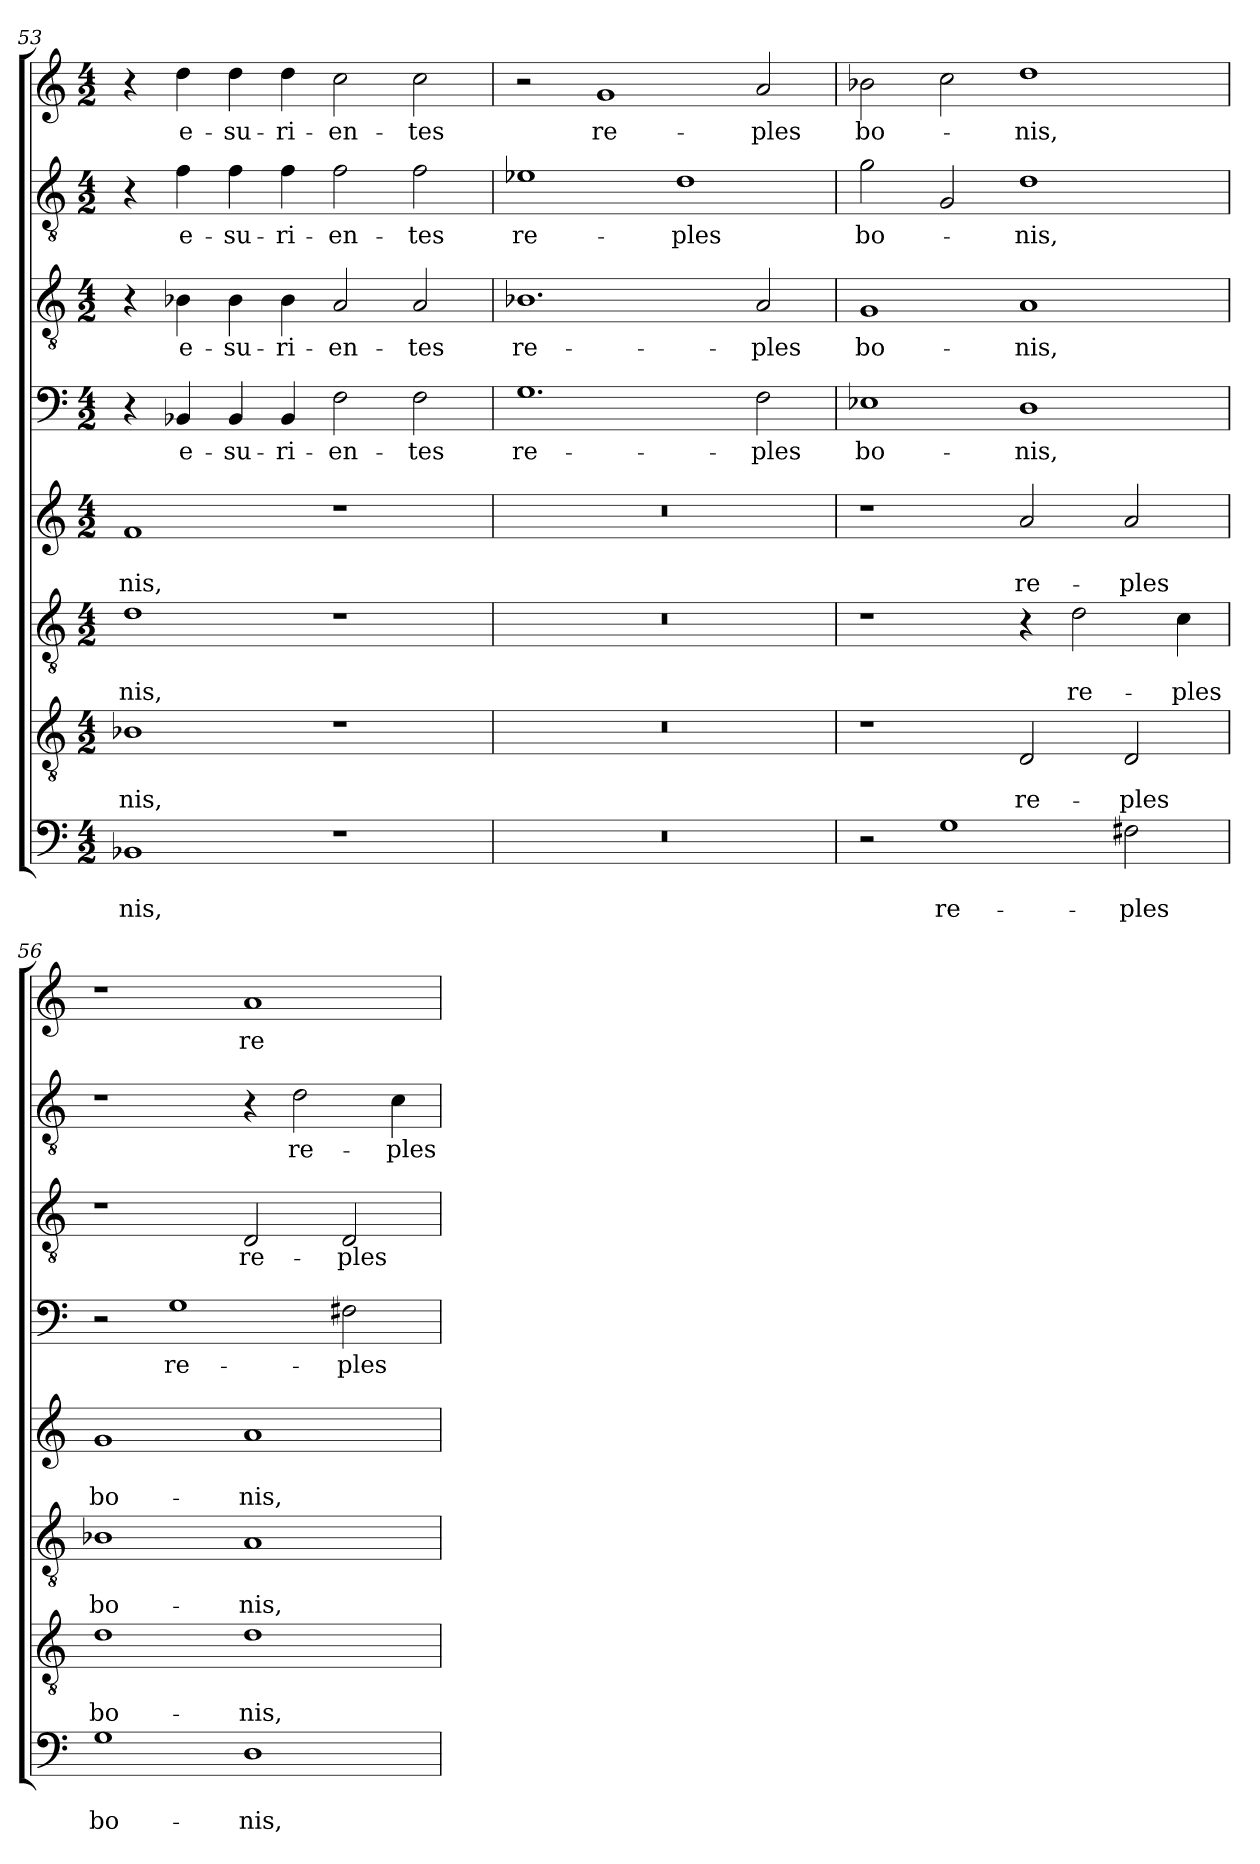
**kern	**text	**text	**kern	**text	**text	**kern	**text	**text	**kern	**text	**text	**kern	**text	**kern	**text	**kern	**text	**kern	**text
*part8	*part8	*part8	*part7	*part7	*part7	*part6	*part6	*part6	*part5	*part5	*part5	*part4	*part4	*part3	*part3	*part2	*part2	*part1	*part1
*staff8	*staff8	*staff8	*staff7	*staff7	*staff7	*staff6	*staff6	*staff6	*staff5	*staff5	*staff5	*staff4	*staff4	*staff3	*staff3	*staff2	*staff2	*staff1	*staff1
*clefF4	*	*	*clefGv2	*	*	*clefGv2	*	*	*clefG2	*	*	*clefF4	*	*clefGv2	*	*clefGv2	*	*clefG2	*
*k[]	*	*	*k[]	*	*	*k[]	*	*	*k[]	*	*	*k[]	*	*k[]	*	*k[]	*	*k[]	*
*C:	*	*	*C:	*	*	*C:	*	*	*C:	*	*	*C:	*	*C:	*	*C:	*	*C:	*
*M4/2	*	*	*M4/2	*	*	*M4/2	*	*	*M4/2	*	*	*M4/2	*	*M4/2	*	*M4/2	*	*M4/2	*
=53	=53	=53	=53	=53	=53	=53	=53	=53	=53	=53	=53	=53	=53	=53	=53	=53	=53	=53	=53
!	!	!LO:LY:b	!	!	!LO:LY:b	!	!	!LO:LY:b	!	!	!LO:LY:b	!	!	!	!	!	!	!	!
1BB-X	.	-nis,	1B-X	.	-nis,	1d	.	-nis,	1f	.	-nis,	4r	.	4r	.	4r	.	4r	.
!	!	!	!	!	!	!	!	!	!	!	!	!	!LO:LY:b	!	!LO:LY:b	!	!LO:LY:b	!	!LO:LY:b
.	.	.	.	.	.	.	.	.	.	.	.	4BB-X/	e-	4B-X\	e-	4f\	e-	4dd\	e-
!	!	!	!	!	!	!	!	!	!	!	!	!	!LO:LY:b	!	!LO:LY:b	!	!LO:LY:b	!	!LO:LY:b
.	.	.	.	.	.	.	.	.	.	.	.	4BB-/	-su-	4B-\	-su-	4f\	-su-	4dd\	-su-
!	!	!	!	!	!	!	!	!	!	!	!	!	!LO:LY:b	!	!LO:LY:b	!	!LO:LY:b	!	!LO:LY:b
.	.	.	.	.	.	.	.	.	.	.	.	4BB-/	-ri-	4B-\	-ri-	4f\	-ri-	4dd\	-ri-
!	!	!	!	!	!	!	!	!	!	!	!	!	!LO:LY:b	!	!LO:LY:b	!	!LO:LY:b	!	!LO:LY:b
1r	.	.	1r	.	.	1r	.	.	1r	.	.	2F\	-en-	2A/	-en-	2f\	-en-	2cc\	-en-
!	!	!	!	!	!	!	!	!	!	!	!	!	!LO:LY:b	!	!LO:LY:b	!	!LO:LY:b	!	!LO:LY:b
.	.	.	.	.	.	.	.	.	.	.	.	2F\	-tes	2A/	-tes	2f\	-tes	2cc\	-tes
=54	=54	=54	=54	=54	=54	=54	=54	=54	=54	=54	=54	=54	=54	=54	=54	=54	=54	=54	=54
!	!	!	!	!	!	!	!	!	!	!	!	!	!LO:LY:b	!	!LO:LY:b	!	!LO:LY:b	!	!
0r	.	.	0r	.	.	0r	.	.	0r	.	.	1.G	re-	1.B-X	re-	1e-X	re-	2r	.
!	!	!	!	!	!	!	!	!	!	!	!	!	!	!	!	!	!	!	!LO:LY:b
.	.	.	.	.	.	.	.	.	.	.	.	.	.	.	.	.	.	1g	re-
!	!	!	!	!	!	!	!	!	!	!	!	!	!	!	!	!	!LO:LY:b	!	!
.	.	.	.	.	.	.	.	.	.	.	.	.	.	.	.	1d	-ples	.	.
!	!	!	!	!	!	!	!	!	!	!	!	!	!LO:LY:b	!	!LO:LY:b	!	!	!	!LO:LY:b
.	.	.	.	.	.	.	.	.	.	.	.	2F\	-ples	2A/	-ples	.	.	2a/	-ples
=55	=55	=55	=55	=55	=55	=55	=55	=55	=55	=55	=55	=55	=55	=55	=55	=55	=55	=55	=55
!	!	!	!	!	!	!	!	!	!	!	!	!	!LO:LY:b	!	!LO:LY:b	!	!LO:LY:b	!	!LO:LY:b
2r	.	.	1r	.	.	1r	.	.	1r	.	.	1E-X	bo-	1G	bo-	2g\	bo-	2b-X\	bo-
!	!	!LO:LY:b	!	!	!	!	!	!	!	!	!	!	!	!	!	!	!	!	!
1G	.	re-	.	.	.	.	.	.	.	.	.	.	.	.	.	2G/	.	2cc\	.
!	!	!	!	!	!LO:LY:b	!	!	!	!	!	!LO:LY:b	!	!LO:LY:b	!	!LO:LY:b	!	!LO:LY:b	!	!LO:LY:b
.	.	.	2D/	.	re-	4r	.	.	2a/	.	re-	1D	-nis,	1A	-nis,	1d	-nis,	1dd	-nis,
!	!	!	!	!	!	!	!	!LO:LY:b	!	!	!	!	!	!	!	!	!	!	!
.	.	.	.	.	.	2d\	.	re-	.	.	.	.	.	.	.	.	.	.	.
!	!	!LO:LY:b	!	!	!LO:LY:b	!	!	!	!	!	!LO:LY:b	!	!	!	!	!	!	!	!
2F#X\	.	-ples	2D/	.	-ples	.	.	.	2a/	.	-ples	.	.	.	.	.	.	.	.
!	!	!	!	!	!	!	!	!LO:LY:b	!	!	!	!	!	!	!	!	!	!	!
.	.	.	.	.	.	4c\	.	-ples	.	.	.	.	.	.	.	.	.	.	.
=56	=56	=56	=56	=56	=56	=56	=56	=56	=56	=56	=56	=56	=56	=56	=56	=56	=56	=56	=56
!	!	!LO:LY:b	!	!	!LO:LY:b	!	!	!LO:LY:b	!	!	!LO:LY:b	!	!	!	!	!	!	!	!
1G	.	bo-	1d	.	bo-	1B-X	.	bo-	1g	.	bo-	2r	.	1r	.	1r	.	1r	.
!	!	!	!	!	!	!	!	!	!	!	!	!	!LO:LY:b	!	!	!	!	!	!
.	.	.	.	.	.	.	.	.	.	.	.	1G	re-	.	.	.	.	.	.
!	!	!LO:LY:b	!	!	!LO:LY:b	!	!	!LO:LY:b	!	!	!LO:LY:b	!	!	!	!LO:LY:b	!	!	!	!LO:LY:b
1D	.	-nis,	1d	.	-nis,	1A	.	-nis,	1a	.	-nis,	.	.	2D/	re-	4r	.	1a	re-
!	!	!	!	!	!	!	!	!	!	!	!	!	!	!	!	!	!LO:LY:b	!	!
.	.	.	.	.	.	.	.	.	.	.	.	.	.	.	.	2d\	re-	.	.
!	!	!	!	!	!	!	!	!	!	!	!	!	!LO:LY:b	!	!LO:LY:b	!	!	!	!
.	.	.	.	.	.	.	.	.	.	.	.	2F#X\	-ples	2D/	-ples	.	.	.	.
!	!	!	!	!	!	!	!	!	!	!	!	!	!	!	!	!	!LO:LY:b	!	!
.	.	.	.	.	.	.	.	.	.	.	.	.	.	.	.	4c\	-ples	.	.
=	=	=	=	=	=	=	=	=	=	=	=	=	=	=	=	=	=	=	=
*-	*-	*-	*-	*-	*-	*-	*-	*-	*-	*-	*-	*-	*-	*-	*-	*-	*-	*-	*-
